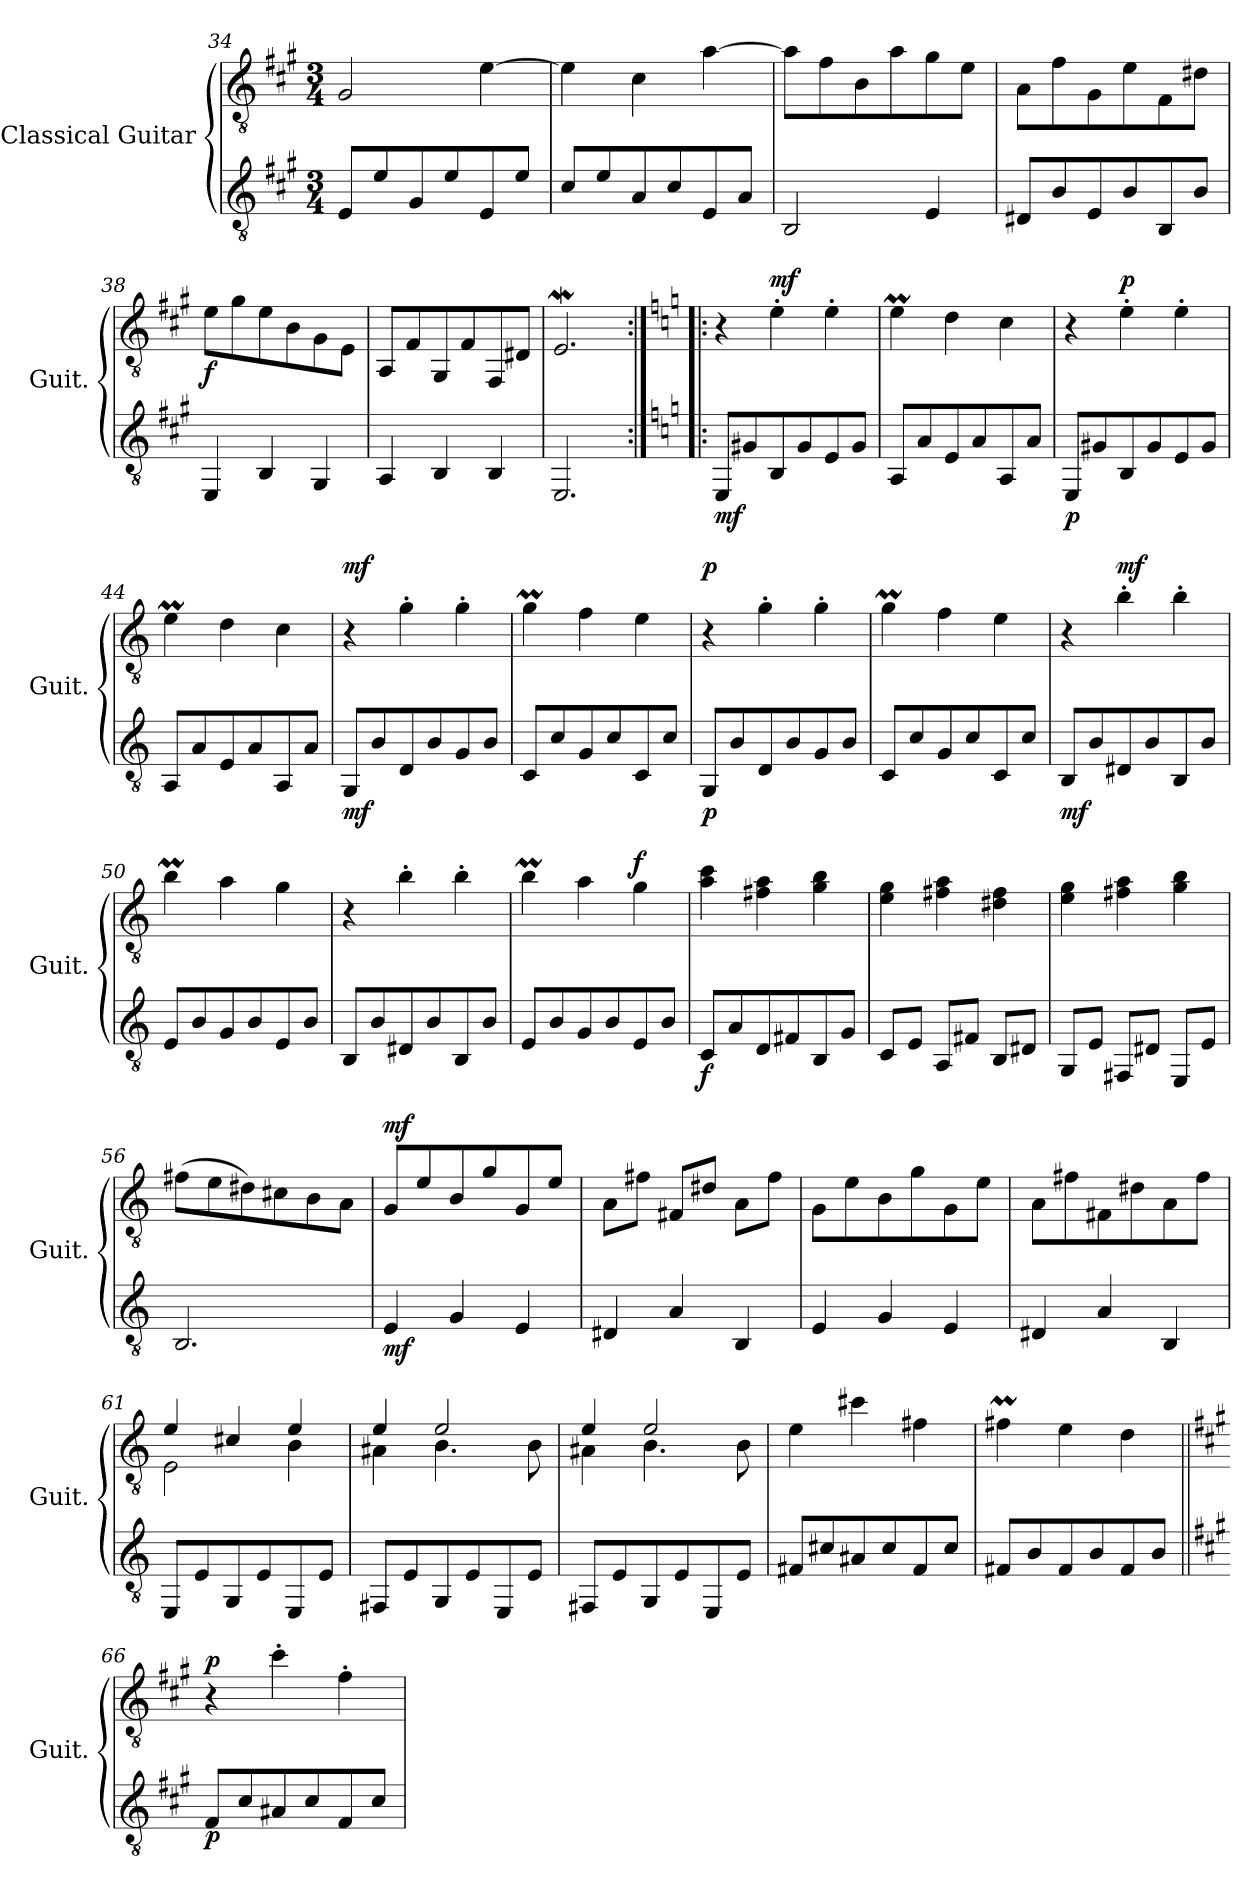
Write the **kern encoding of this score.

**kern	**dynam	**kern	**dynam
*part2	*part2	*part1	*part1
*staff2	*staff2	*staff1	*staff1
*I"Classical Guitar	*	*I"Classical Guitar	*
*I'Guit.	*	*I'Guit.	*
*clefGv2	*	*clefGv2	*
*k[f#c#g#]	*	*k[f#c#g#]	*
*M3/4	*	*M3/4	*
=34	=34	=34	=34
8E/L	.	2G#/	.
8e/	.	.	.
8G#/	.	.	.
8e/	.	.	.
8E/	.	[4e\	.
8e/J	.	.	.
=35	=35	=35	=35
8c#/L	.	4e\]	.
8e/	.	.	.
8A/	.	4c#\	.
8c#/	.	.	.
8E/	.	[4a\	.
8A/J	.	.	.
=36	=36	=36	=36
2BB/	.	8a\L]	.
.	.	8f#\	.
.	.	8B\	.
.	.	8a\	.
4E/	.	8g#\	.
.	.	8e\J	.
!!LO:LB:g=z
=37	=37	=37	=37
8D#X/L	.	8A\L	.
8B/	.	8f#\	.
8E/	.	8G#\	.
8B/	.	8e\	.
8BB/	.	8F#\	.
8B/J	.	8d#X\J	.
=38	=38	=38	=38
!	!	!	!LO:DY:b
4EE/	.	8e\L	f
.	.	8g#\	.
4BB/	.	8e\	.
.	.	8B\	.
4GG#/	.	8G#\	.
.	.	8E\J	.
=39	=39	=39	=39
4AA/	.	8AA/L	.
.	.	8F#/	.
4BB/	.	8GG#/	.
.	.	8F#/	.
4BB/	.	8FF#/	.
.	.	8D#X/J	.
=40	=40	=40	=40
2.EE/	.	2.EW/	.
=41:|!|:	=41:|!|:	=41:|!|:	=41:|!|:
*k[]	*	*k[]	*
!	!LO:DY:b	!	!
8EE/L	mf	4r	.
8G#X/	.	.	.
!	!	!	!LO:DY:a
8BB/	.	4e'\	mf
8G#/	.	.	.
8E/	.	4e'\	.
8G#/J	.	.	.
=42	=42	=42	=42
8AA/L	.	4em\	.
8A/	.	.	.
8E/	.	4d\	.
8A/	.	.	.
8AA/	.	4c\	.
8A/J	.	.	.
!!LO:LB:g=z
=43	=43	=43	=43
!	!LO:DY:b	!	!
8EE/L	p	4r	.
8G#X/	.	.	.
!	!	!	!LO:DY:a
8BB/	.	4e'\	p
8G#/	.	.	.
8E/	.	4e'\	.
8G#/J	.	.	.
=44	=44	=44	=44
8AA/L	.	4em\	.
8A/	.	.	.
8E/	.	4d\	.
8A/	.	.	.
8AA/	.	4c\	.
8A/J	.	.	.
=45	=45	=45	=45
!	!LO:DY:b	!	!LO:DY:a
8GG/L	mf	4r	mf
8B/	.	.	.
8D/	.	4g'\	.
8B/	.	.	.
8G/	.	4g'\	.
8B/J	.	.	.
=46	=46	=46	=46
8C/L	.	4gM\	.
8c/	.	.	.
8G/	.	4f\	.
8c/	.	.	.
8C/	.	4e\	.
8c/J	.	.	.
=47	=47	=47	=47
!	!LO:DY:b	!	!LO:DY:a
8GG/L	p	4r	p
8B/	.	.	.
8D/	.	4g'\	.
8B/	.	.	.
8G/	.	4g'\	.
8B/J	.	.	.
=48	=48	=48	=48
8C/L	.	4gM\	.
8c/	.	.	.
8G/	.	4f\	.
8c/	.	.	.
8C/	.	4e\	.
8c/J	.	.	.
!!LO:LB:g=z
=49	=49	=49	=49
!	!LO:DY:b	!	!
8BB/L	mf	4r	.
8B/	.	.	.
!	!	!	!LO:DY:a
8D#X/	.	4b'\	mf
8B/	.	.	.
8BB/	.	4b'\	.
8B/J	.	.	.
=50	=50	=50	=50
8E/L	.	4bm\	.
8B/	.	.	.
8G/	.	4a\	.
8B/	.	.	.
8E/	.	4g\	.
8B/J	.	.	.
=51	=51	=51	=51
8BB/L	.	4r	.
8B/	.	.	.
8D#X/	.	4b'\	.
8B/	.	.	.
8BB/	.	4b'\	.
8B/J	.	.	.
=52	=52	=52	=52
8E/L	.	4bm\	.
8B/	.	.	.
8G/	.	4a\	.
8B/	.	.	.
!	!	!	!LO:DY:a
8E/	.	4g\	f
8B/J	.	.	.
=53	=53	=53	=53
!	!LO:DY:b	!	!
8C/L	f	4a\ 4cc\	.
8A/	.	.	.
8D/	.	4f#X\ 4a\	.
8F#X/	.	.	.
8BB/	.	4g\ 4b\	.
8G/J	.	.	.
!!LO:LB:g=z
=54	=54	=54	=54
8C/L	.	4e\ 4g\	.
8E/J	.	.	.
8AA/L	.	4f#X\ 4a\	.
8F#X/J	.	.	.
8BB/L	.	4d#X\ 4f#\	.
8D#X/J	.	.	.
=55	=55	=55	=55
8GG/L	.	4e\ 4g\	.
8E/J	.	.	.
8FF#X/L	.	4f#X\ 4a\	.
8D#X/J	.	.	.
8EE/L	.	4g\ 4b\	.
8E/J	.	.	.
=56	=56	=56	=56
2.BB/	.	(8f#X\L	.
.	.	8e\	.
.	.	8d#X\)	.
.	.	8c#X\	.
.	.	8B\	.
.	.	8A\J	.
=57	=57	=57	=57
!	!LO:DY:b	!	!LO:DY:a
4E/	mf	8G/L	mf
.	.	8e/	.
4G/	.	8B/	.
.	.	8g/	.
4E/	.	8G/	.
.	.	8e/J	.
=58	=58	=58	=58
4D#X/	.	8A\L	.
.	.	8f#X\J	.
4A/	.	8F#X/L	.
.	.	8d#X/J	.
4BB/	.	8A\L	.
.	.	8f#\J	.
!!LO:PB:g=z
=59	=59	=59	=59
4E/	.	8G\L	.
.	.	8e\	.
4G/	.	8B\	.
.	.	8g\	.
4E/	.	8G\	.
.	.	8e\J	.
=60	=60	=60	=60
4D#X/	.	8A\L	.
.	.	8f#X\	.
4A/	.	8F#X\	.
.	.	8d#X\	.
4BB/	.	8A\	.
.	.	8f#\J	.
=61	=61	=61	=61
*	*	*^	*
8EE/L	.	4e/	2E\	.
8E/	.	.	.	.
8GG/	.	4c#X/	.	.
8E/	.	.	.	.
8EE/	.	4e/	4B\	.
8E/J	.	.	.	.
=62	=62	=62	=62	=62
8FF#X/L	.	4e/	4A#X\	.
8E/	.	.	.	.
8GG/	.	2e/	4.B\	.
8E/	.	.	.	.
8EE/	.	.	.	.
8E/J	.	.	8B\	.
=63	=63	=63	=63	=63
8FF#X/L	.	4e/	4A#X\	.
8E/	.	.	.	.
8GG/	.	2e/	4.B\	.
8E/	.	.	.	.
8EE/	.	.	.	.
8E/J	.	.	8B\	.
*	*	*v	*v	*
!!LO:LB:g=z
=64	=64	=64	=64
8F#X/L	.	4e\	.
8c#X/	.	.	.
8A#X/	.	4cc#X\	.
8c#/	.	.	.
8F#/	.	4f#X\	.
8c#/J	.	.	.
=65	=65	=65	=65
8F#X/L	.	4f#Xm\	.
8B/	.	.	.
8F#/	.	4e\	.
8B/	.	.	.
8F#/	.	4d\	.
8B/J	.	.	.
=66||	=66||	=66||	=66||
*k[f#c#g#]	*	*k[f#c#g#]	*
!	!LO:DY:b	!	!LO:DY:a
8F#/L	p	4r	p
8c#/	.	.	.
8A#X/	.	4cc#'\	.
8c#/	.	.	.
8F#/	.	4f#'\	.
8c#/J	.	.	.
=	=	=	=
*-	*-	*-	*-
